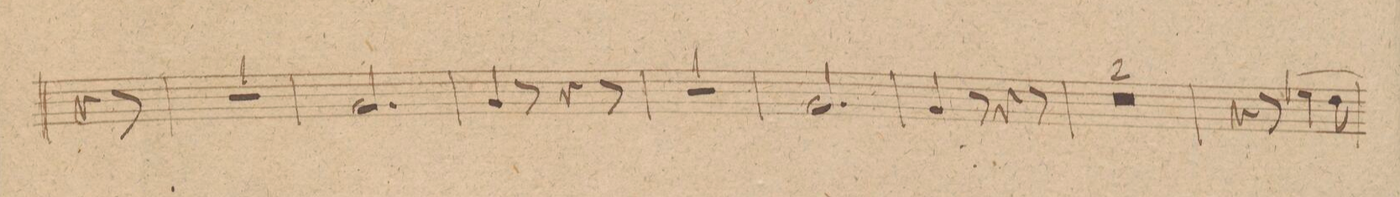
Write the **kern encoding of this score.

**kern	**dynam
*I"Corno 1mo in D	*
*clefG2	*
*k[f#c#]	*
*M6/8	*
4r	.
8r	.
=129	=129
2.r	.
=130	=130
2.a/	.
=131	=131
4a/	.
8r	.
4r	.
8r	.
=132	=132
2.r	.
=133	=133
2.a/	.
=134	=134
4a/	.
8r	.
4r	.
8r	.
=135	=135
1.r	.
=136	=136
=137	=137
4r	.
8r	.
(4ff\	.
8ee\	.
=138	=138
*-	*-
